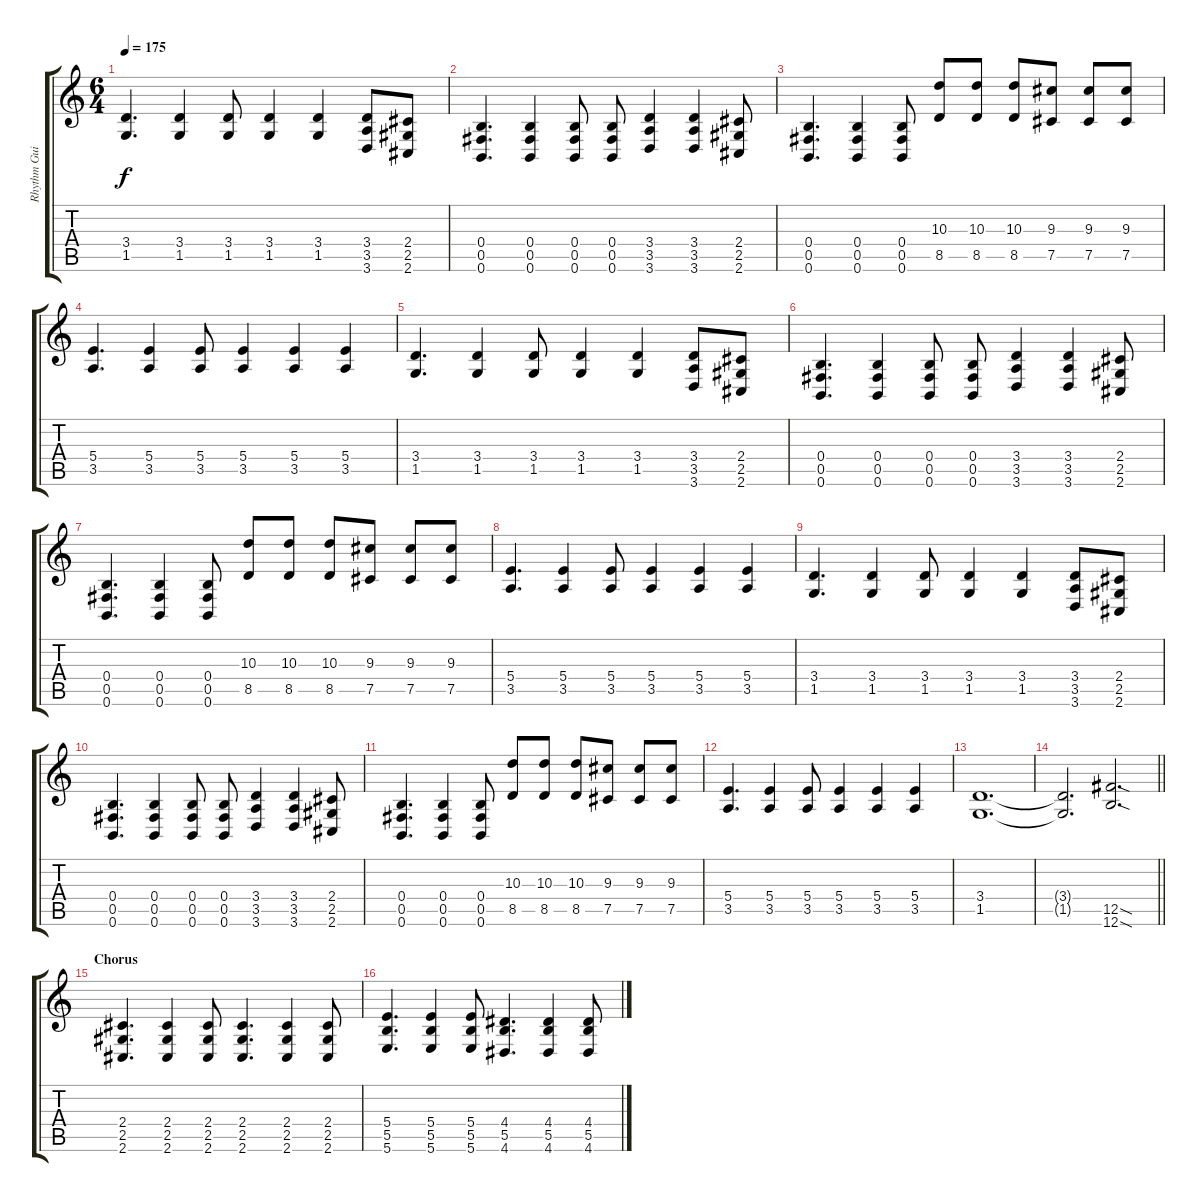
\track ("Rhythm Guitar (Friedman)" "Rhythm Gui") {instrument distortionguitar}
\staff {score tabs}
\tuning (Db4 Ab3 E3 B2 Gb2 B1) {hide}
\ts (6 4)
\tempo 175
\clef g2
\ks c
(3.4 1.5).4{d dy f} (3.4 1.5).4 (3.4 1.5).8 (3.4 1.5).4 (3.4 1.5).4 (3.4 3.5 3.6).8 (2.4 2.5 2.6).8 |
(0.4 0.5 0.6).4{d} (0.4 0.5 0.6).4 (0.4 0.5 0.6).8 (0.4 0.5 0.6).8 (3.4 3.5 3.6).4 (3.4 3.5 3.6).4 (2.4 2.5 2.6).8 |
(0.4 0.5 0.6).4{d} (0.4 0.5 0.6).4 (0.4 0.5 0.6).8 (10.3 8.5).8 (10.3 8.5).8 (10.3 8.5).8 (9.3 7.5).8 (9.3 7.5).8 (9.3 7.5).8 |
(5.4 3.5).4{d} (5.4 3.5).4 (5.4 3.5).8 (5.4 3.5).4 (5.4 3.5).4 (5.4 3.5).4 |
(3.4 1.5).4{d} (3.4 1.5).4 (3.4 1.5).8 (3.4 1.5).4 (3.4 1.5).4 (3.4 3.5 3.6).8 (2.4 2.5 2.6).8 |
(0.4 0.5 0.6).4{d} (0.4 0.5 0.6).4 (0.4 0.5 0.6).8 (0.4 0.5 0.6).8 (3.4 3.5 3.6).4 (3.4 3.5 3.6).4 (2.4 2.5 2.6).8 |
(0.4 0.5 0.6).4{d} (0.4 0.5 0.6).4 (0.4 0.5 0.6).8 (10.3 8.5).8 (10.3 8.5).8 (10.3 8.5).8 (9.3 7.5).8 (9.3 7.5).8 (9.3 7.5).8 |
(5.4 3.5).4{d} (5.4 3.5).4 (5.4 3.5).8 (5.4 3.5).4 (5.4 3.5).4 (5.4 3.5).4 |
(3.4 1.5).4{d} (3.4 1.5).4 (3.4 1.5).8 (3.4 1.5).4 (3.4 1.5).4 (3.4 3.5 3.6).8 (2.4 2.5 2.6).8 |
(0.4 0.5 0.6).4{d} (0.4 0.5 0.6).4 (0.4 0.5 0.6).8 (0.4 0.5 0.6).8 (3.4 3.5 3.6).4 (3.4 3.5 3.6).4 (2.4 2.5 2.6).8 |
(0.4 0.5 0.6).4{d} (0.4 0.5 0.6).4 (0.4 0.5 0.6).8 (10.3 8.5).8 (10.3 8.5).8 (10.3 8.5).8 (9.3 7.5).8 (9.3 7.5).8 (9.3 7.5).8 |
(5.4 3.5).4{d} (5.4 3.5).4 (5.4 3.5).8 (5.4 3.5).4 (5.4 3.5).4 (5.4 3.5).4 |
(3.4 1.5).1{d} |
\barLineRight lightlight
(3.4{t} 1.5{t}).2{d} (12.5{sod} 12.6{sod}).2{d} |
\section ("" "Chorus")
(2.4 2.5 2.6).4{d} (2.4 2.5 2.6).4 (2.4 2.5 2.6).8 (2.4 2.5 2.6).4{d} (2.4 2.5 2.6).4 (2.4 2.5 2.6).8 |
(5.4 5.5 5.6).4{d} (5.4 5.5 5.6).4 (5.4 5.5 5.6).8 (4.4 5.5 4.6).4{d} (4.4 5.5 4.6).4 (4.4 5.5 4.6).8
